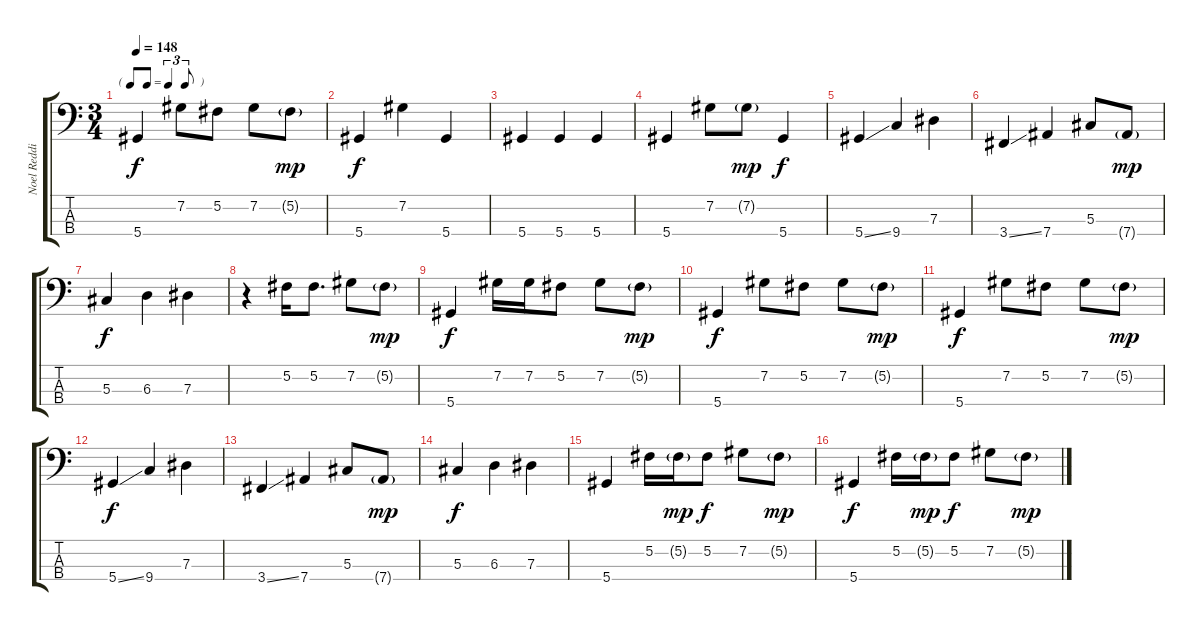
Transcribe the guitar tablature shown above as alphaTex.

\track ("Noel Redding" "Noel Reddi") {instrument electricbassfinger}
\staff {score tabs}
\tuning (Gb2 Db2 Ab1 Eb1) {hide}
\ts (3 4)
\tf triplet8th
\tempo 148
\clef f4
\ks c
5.4.4{dy f} 7.2.8 5.2.8 7.2.8 5.2{g}.8{dy mp} |
5.4.4{dy f} 7.2.4 5.4.4 |
5.4.4 5.4.4 5.4.4 |
5.4.4 7.2.8 7.2{g}.8{dy mp} 5.4.4{dy f} |
5.4{ss}.4 9.4.4 7.3.4 |
3.4{ss}.4 7.4.4 5.3.8 7.4{g}.8{dy mp} |
5.3.4{dy f} 6.3.4 7.3.4 |
r.4 5.2.16 5.2.8{d} 7.2.8 5.2{g}.8{dy mp} |
5.4.4{dy f} 7.2.16 7.2.16 5.2.8 7.2.8 5.2{g}.8{dy mp} |
5.4.4{dy f} 7.2.8 5.2.8 7.2.8 5.2{g}.8{dy mp} |
5.4.4{dy f} 7.2.8 5.2.8 7.2.8 5.2{g}.8{dy mp} |
5.4{ss}.4{dy f} 9.4.4 7.3.4 |
3.4{ss}.4 7.4.4 5.3.8 7.4{g}.8{dy mp} |
5.3.4{dy f} 6.3.4 7.3.4 |
5.4.4 5.2.16 5.2{g}.16{dy mp} 5.2.8{dy f} 7.2.8 5.2{g}.8{dy mp} |
5.4.4{dy f} 5.2.16 5.2{g}.16{dy mp} 5.2.8{dy f} 7.2.8 5.2{g}.8{dy mp}
